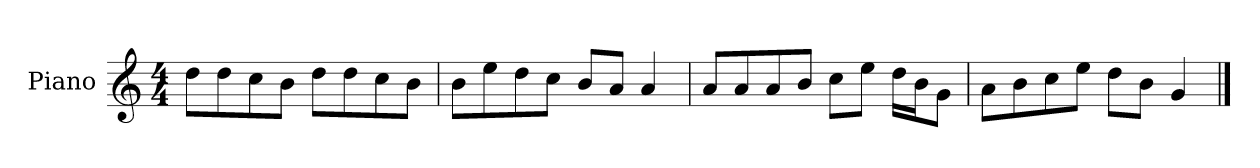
**kern
*part1
*staff1
*I"Piano
*I'P-no
*clefG2
*k[]
*M4/4
*MM90
=1
8dd\L
8dd\
8cc\
8b\J
8dd\L
8dd\
8cc\
8b\J
=2
8b\L
8ee\
8dd\
8cc\J
8b/L
8a/J
4a/
=3
8a/L
8a/
8a/
8b/J
8cc\L
8ee\J
16dd\LL
16b\J
8g\J
=4
8a\L
8b\
8cc\
8ee\J
8dd\L
8b\J
4g/
==
*-
